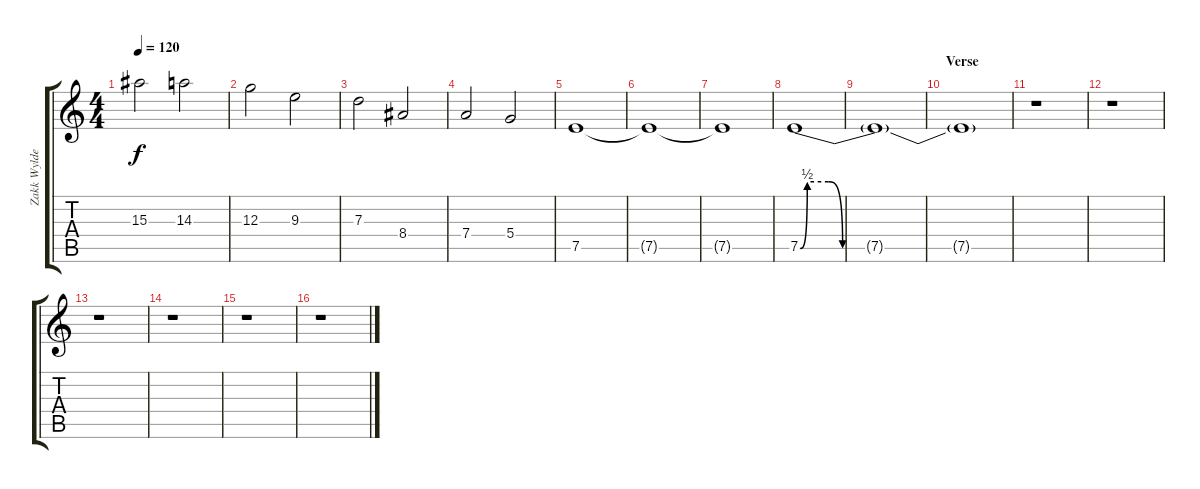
\track ("Zakk Wylde - Electric" "Zakk Wylde") {instrument overdrivenguitar}
\staff {score tabs}
\tuning (E4 B3 G3 D3 A2 E2) {hide}
\ts (4 4)
\tempo 120
\clef g2
\ks c
15.3.2{dy f} 14.3.2 |
12.3.2 9.3.2 |
7.3.2 8.4.2 |
7.4.2 5.4.2 |
7.5.1 |
7.5{t}.1 |
7.5{t}.1 |
7.5{be (custom 0 0 2 2 8 2 12 0 60 0)}.1{volume 13} |
7.5{t}.1{volume 0} |
\section ("" "Verse")
7.5{t}.1 |
r.1 |
r.1 |
r.1 |
r.1 |
r.1 |
r.1
